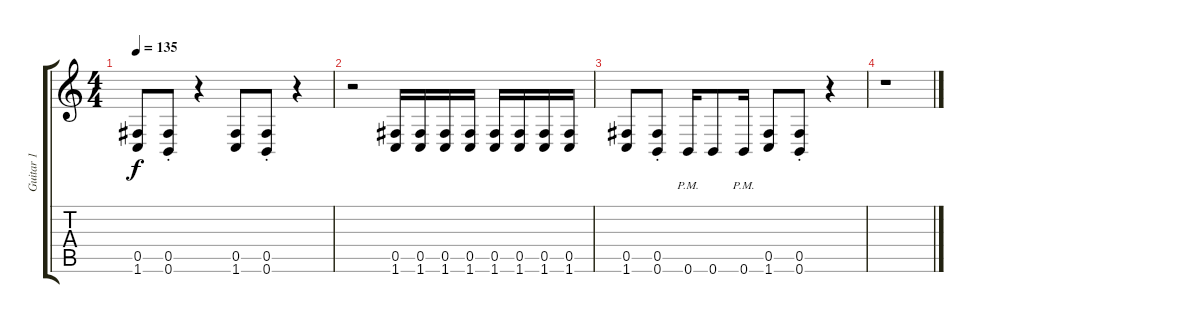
\track ("Guitar 1" "Guitar 1") {instrument distortionguitar}
\staff {score tabs}
\tuning (A3 Ab3 E3 B2 Gb2 B1) {hide}
\ts (4 4)
\tempo 135
\clef g2
\ks c
(0.5 1.6).8{dy f} (0.5 0.6{st}).8 r.4 (0.5 1.6).8 (0.5 0.6{st}).8 r.4 |
r.2 (0.5 1.6).16 (0.5 1.6).16 (0.5 1.6).16 (0.5 1.6).16 (0.5 1.6).16 (0.5 1.6).16 (0.5 1.6).16 (0.5 1.6).16 |
(0.5 1.6).8 (0.5 0.6{st}).8 0.6{pm}.16 0.6.8 0.6{pm}.16 (0.5 1.6).8 (0.5 0.6{st}).8 r.4 |
r.1
